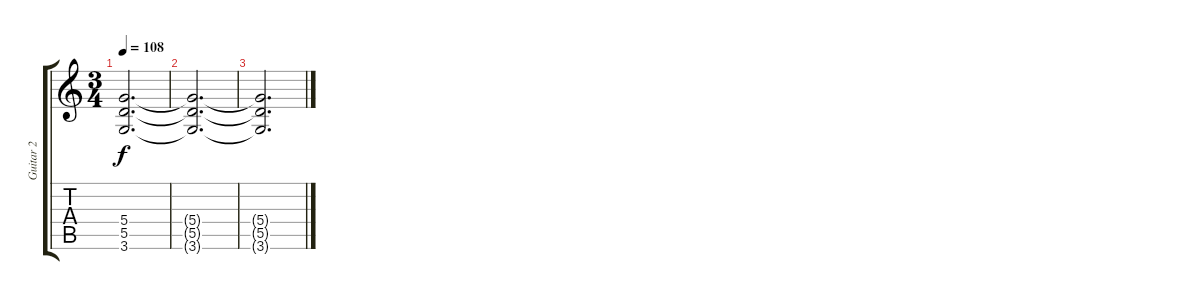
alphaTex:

\track ("Guitar 2" "Guitar 2") {instrument acousticguitarsteel}
\staff {score tabs}
\tuning (E4 B3 G3 D3 A2 E2) {hide}
\ts (3 4)
\tempo 108
\clef g2
\ks c
(5.4{t} 5.5{t} 3.6{t}).2{d dy f} |
(5.4{t} 5.5{t} 3.6{t}).2{d} |
(5.4{t} 5.5{t} 3.6{t}).2{d}
